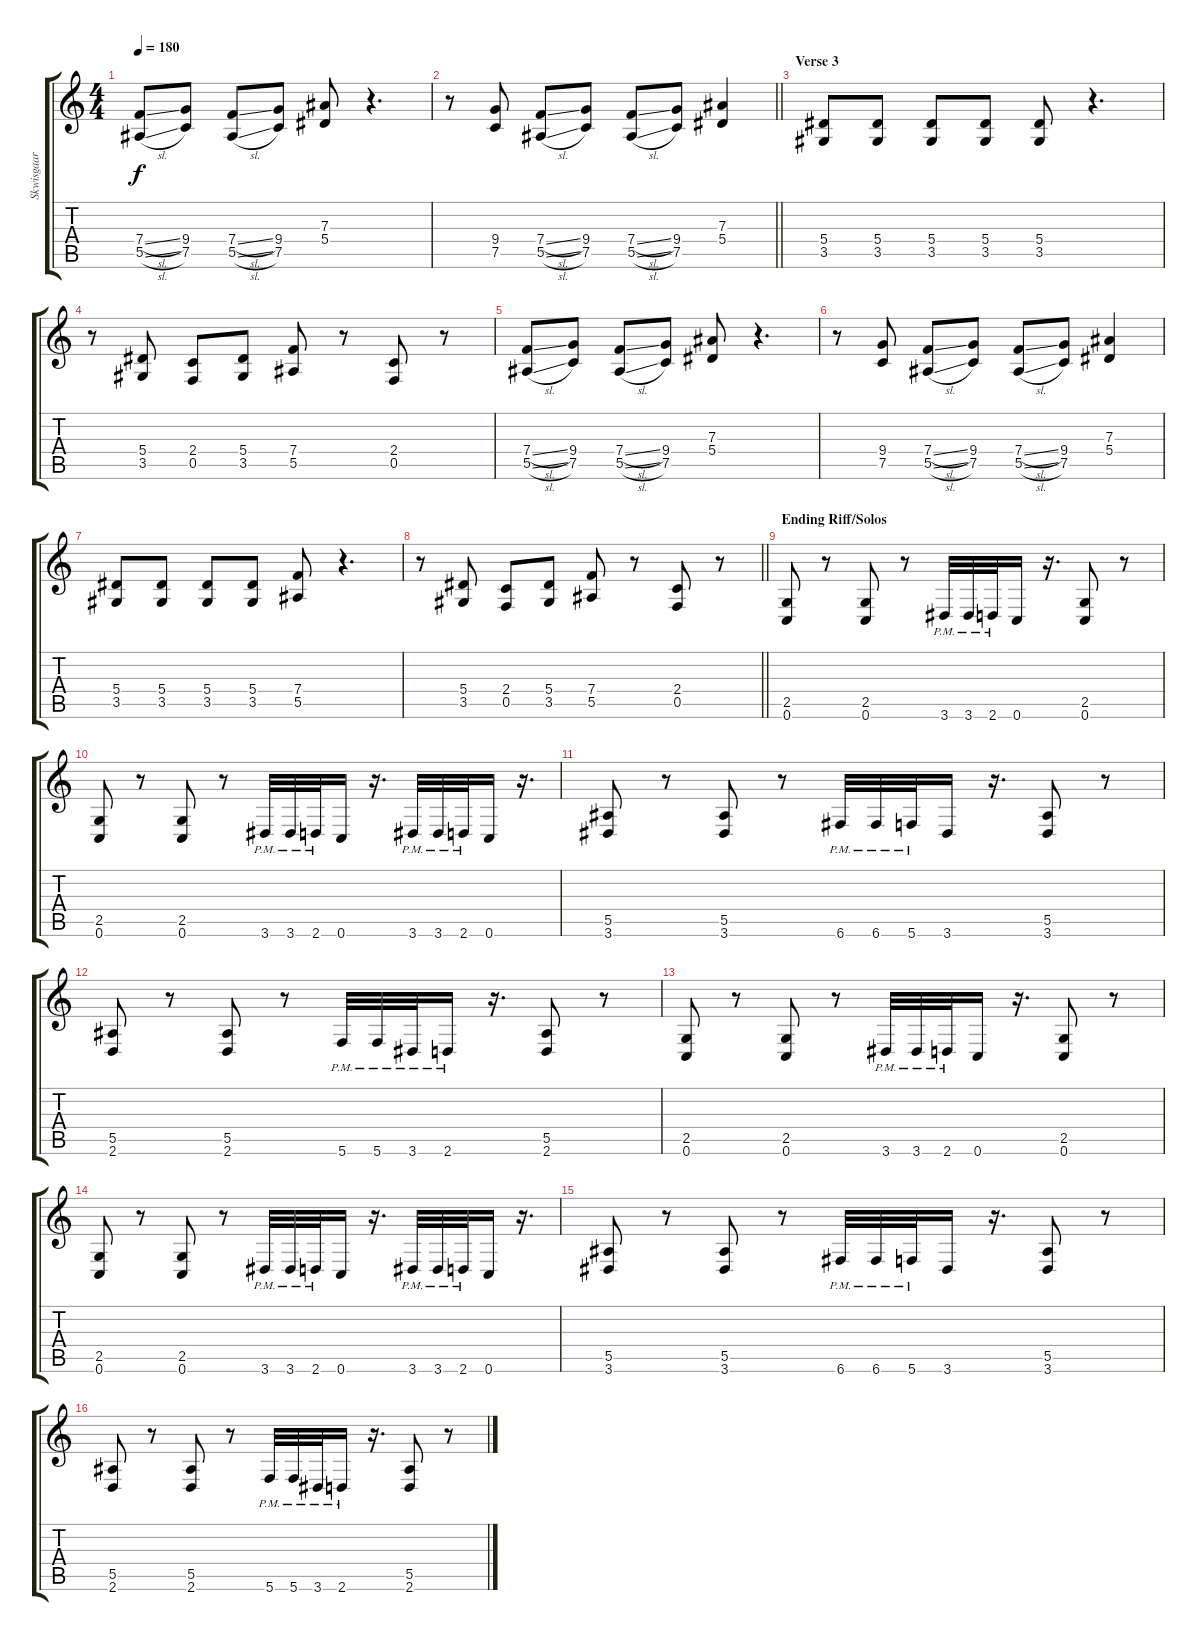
\track ("Skwisgaar" "Skwisgaar") {instrument distortionguitar}
\staff {score tabs}
\tuning (C4 G3 Eb3 Bb2 F2 C2) {hide}
\ts (4 4)
\tempo 180
\clef g2
\ks c
(7.4{sl} 5.5{sl}).8{dy f} (9.4 7.5).8 (7.4{sl} 5.5{sl}).8 (9.4 7.5).8 (7.3 5.4).8 r.4{d} |
\barLineRight lightlight
r.8 (9.4 7.5).8 (7.4{sl} 5.5{sl}).8 (9.4 7.5).8 (7.4{sl} 5.5{sl}).8 (9.4 7.5).8 (7.3 5.4).4 |
\section ("" "Verse 3")
(5.4 3.5).8 (5.4 3.5).8 (5.4 3.5).8 (5.4 3.5).8 (5.4 3.5).8 r.4{d} |
r.8 (5.4 3.5).8 (2.4 0.5).8 (5.4 3.5).8 (7.4 5.5).8 r.8 (2.4 0.5).8 r.8 |
(7.4{sl} 5.5{sl}).8 (9.4 7.5).8 (7.4{sl} 5.5{sl}).8 (9.4 7.5).8 (7.3 5.4).8 r.4{d} |
r.8 (9.4 7.5).8 (7.4{sl} 5.5{sl}).8 (9.4 7.5).8 (7.4{sl} 5.5{sl}).8 (9.4 7.5).8 (7.3 5.4).4 |
(5.4 3.5).8 (5.4 3.5).8 (5.4 3.5).8 (5.4 3.5).8 (7.4 5.5).8 r.4{d} |
\barLineRight lightlight
r.8 (5.4 3.5).8 (2.4 0.5).8 (5.4 3.5).8 (7.4 5.5).8 r.8 (2.4 0.5).8 r.8 |
\section ("" "Ending Riff/Solos")
(2.5 0.6).8 r.8 (2.5 0.6).8 r.8 3.6{pm}.32 3.6{pm}.32 2.6{pm}.32 0.6.16 r.16{d} (2.5 0.6).8 r.8 |
(2.5 0.6).8 r.8 (2.5 0.6).8 r.8 3.6{pm}.32 3.6{pm}.32 2.6{pm}.32 0.6.16 r.16{d} 3.6{pm}.32 3.6{pm}.32 2.6{pm}.32 0.6.16 r.16{d} |
(5.5 3.6).8 r.8 (5.5 3.6).8 r.8 6.6{pm}.32 6.6{pm}.32 5.6{pm}.32 3.6.16 r.16{d} (5.5 3.6).8 r.8 |
(5.5 2.6).8 r.8 (5.5 2.6).8 r.8 5.6{pm}.32 5.6{pm}.32 3.6{pm}.32 2.6{pm}.16 r.16{d} (5.5 2.6).8 r.8 |
(2.5 0.6).8 r.8 (2.5 0.6).8 r.8 3.6{pm}.32 3.6{pm}.32 2.6{pm}.32 0.6.16 r.16{d} (2.5 0.6).8 r.8 |
(2.5 0.6).8 r.8 (2.5 0.6).8 r.8 3.6{pm}.32 3.6{pm}.32 2.6{pm}.32 0.6.16 r.16{d} 3.6{pm}.32 3.6{pm}.32 2.6{pm}.32 0.6.16 r.16{d} |
(5.5 3.6).8 r.8 (5.5 3.6).8 r.8 6.6{pm}.32 6.6{pm}.32 5.6{pm}.32 3.6.16 r.16{d} (5.5 3.6).8 r.8 |
(5.5 2.6).8 r.8 (5.5 2.6).8 r.8 5.6{pm}.32 5.6{pm}.32 3.6{pm}.32 2.6{pm}.16 r.16{d} (5.5 2.6).8 r.8
